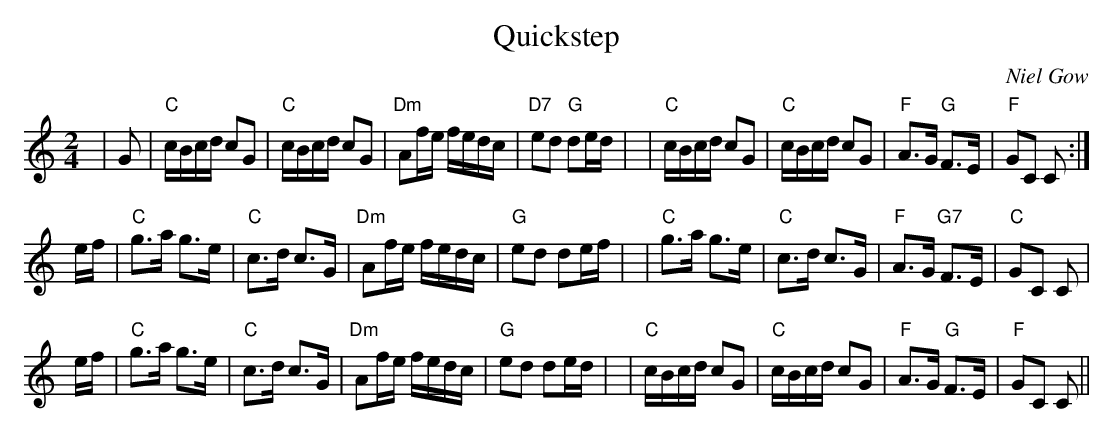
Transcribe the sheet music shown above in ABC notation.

X:1
T: Quickstep
C: Niel Gow
M: 2/4
K: C
L: 1/16
|G2| "C"cBcd c2G2| "C"cBcd c2G2| "Dm"A2fe fedc| "D7" e2d2 "G"d2ed|\
 | "C"cBcd c2G2| "C"cBcd c2G2| "F"A3G "G"F3E| "F"G2C2 C2 :|
ef| "C"g3a g3e| "C"c3d c3G| "Dm"A2fe fedc| "G"e2d2 d2ef|\
 |"C"g3a g3e| "C"c3d c3G| "F"A3G "G7"F3E| "C"G2C2 C2|
ef| "C"g3a g3e| "C"c3d c3G| "Dm"A2fe fedc| "G"e2d2 d2ed|\
 | "C"cBcd c2G2| "C"cBcd c2G2| "F"A3G "G"F3E| "F"G2C2 C2 ||
